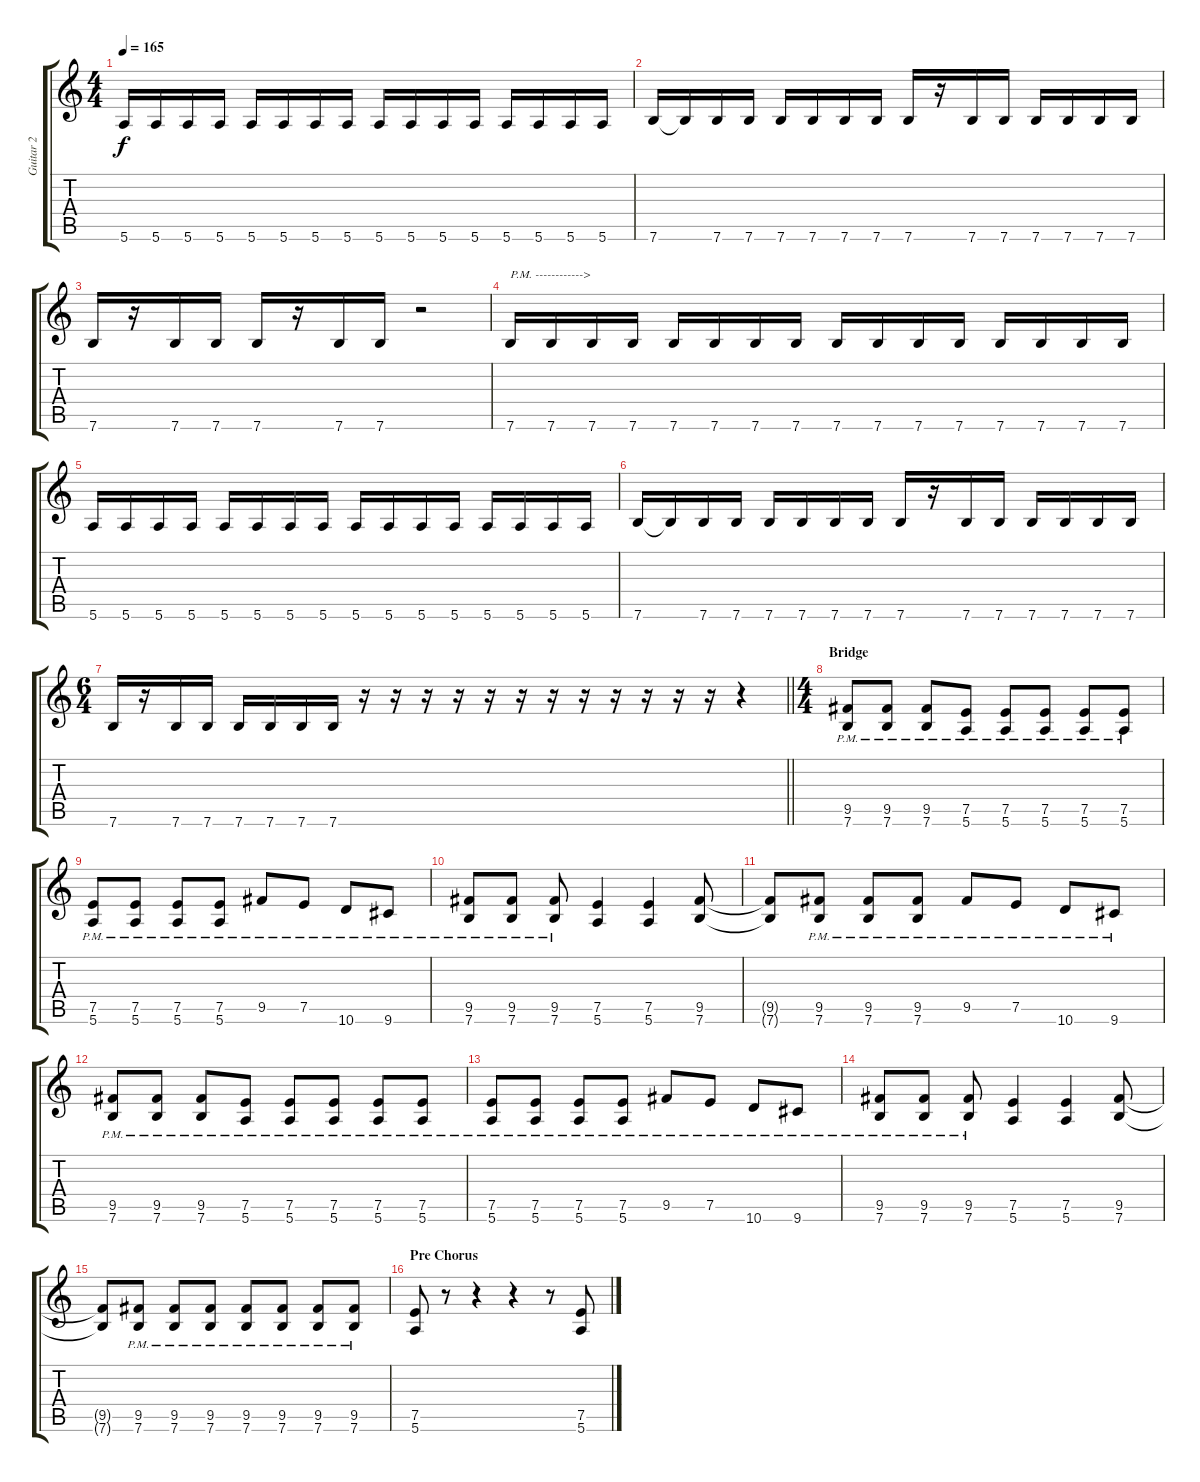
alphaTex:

\track ("Guitar 2" "Guitar 2") {instrument distortionguitar}
\staff {score tabs}
\tuning (E4 B3 G3 D3 A2 E2) {hide}
\ts (4 4)
\tempo 165
\clef g2
\ks c
5.6.16{dy f} 5.6.16 5.6.16 5.6.16 5.6.16 5.6.16 5.6.16 5.6.16 5.6.16 5.6.16 5.6.16 5.6.16 5.6.16 5.6.16 5.6.16 5.6.16 |
7.6.16 7.6{t}.16 7.6.16 7.6.16 7.6.16 7.6.16 7.6.16 7.6.16 7.6.16 r.16 7.6.16 7.6.16 7.6.16 7.6.16 7.6.16 7.6.16 |
7.6.16 r.16 7.6.16 7.6.16 7.6.16 r.16 7.6.16 7.6.16 r.2 |
7.6.16{txt "P.M. ------------>"} 7.6.16 7.6.16 7.6.16 7.6.16 7.6.16 7.6.16 7.6.16 7.6.16 7.6.16 7.6.16 7.6.16 7.6.16 7.6.16 7.6.16 7.6.16 |
5.6.16 5.6.16 5.6.16 5.6.16 5.6.16 5.6.16 5.6.16 5.6.16 5.6.16 5.6.16 5.6.16 5.6.16 5.6.16 5.6.16 5.6.16 5.6.16 |
7.6.16 7.6{t}.16 7.6.16 7.6.16 7.6.16 7.6.16 7.6.16 7.6.16 7.6.16 r.16 7.6.16 7.6.16 7.6.16 7.6.16 7.6.16 7.6.16 |
\ts (6 4)
\barLineRight lightlight
7.6.16 r.16 7.6.16 7.6.16 7.6.16 7.6.16 7.6.16 7.6.16 r.16 r.16 r.16 r.16 r.16 r.16 r.16 r.16 r.16 r.16 r.16 r.16 r.4 |
\ts (4 4)
\section ("" "Bridge")
(9.5{pm} 7.6{pm}).8 (9.5{pm} 7.6{pm}).8 (9.5{pm} 7.6{pm}).8 (7.5{pm} 5.6{pm}).8 (7.5{pm} 5.6{pm}).8 (7.5{pm} 5.6{pm}).8 (7.5{pm} 5.6{pm}).8 (7.5{pm} 5.6{pm}).8 |
(7.5{pm} 5.6{pm}).8 (7.5{pm} 5.6{pm}).8 (7.5{pm} 5.6{pm}).8 (7.5{pm} 5.6{pm}).8 9.5{pm}.8 7.5{pm}.8 10.6{pm}.8 9.6{pm}.8 |
(9.5{pm} 7.6{pm}).8 (9.5{pm} 7.6{pm}).8 (9.5{pm} 7.6{pm}).8 (7.5 5.6).4 (7.5 5.6).4 (9.5 7.6).8 |
(9.5{t} 7.6{t}).8 (9.5{pm} 7.6{pm}).8 (9.5{pm} 7.6{pm}).8 (9.5{pm} 7.6{pm}).8 9.5{pm}.8 7.5{pm}.8 10.6{pm}.8 9.6{pm}.8 |
(9.5{pm} 7.6{pm}).8 (9.5{pm} 7.6{pm}).8 (9.5{pm} 7.6{pm}).8 (7.5{pm} 5.6{pm}).8 (7.5{pm} 5.6{pm}).8 (7.5{pm} 5.6{pm}).8 (7.5{pm} 5.6{pm}).8 (7.5{pm} 5.6{pm}).8 |
(7.5{pm} 5.6{pm}).8 (7.5{pm} 5.6{pm}).8 (7.5{pm} 5.6{pm}).8 (7.5{pm} 5.6{pm}).8 9.5{pm}.8 7.5{pm}.8 10.6{pm}.8 9.6{pm}.8 |
(9.5{pm} 7.6{pm}).8 (9.5{pm} 7.6{pm}).8 (9.5{pm} 7.6{pm}).8 (7.5 5.6).4 (7.5 5.6).4 (9.5 7.6).8 |
(9.5{t} 7.6{t}).8 (9.5{pm} 7.6{pm}).8 (9.5{pm} 7.6{pm}).8 (9.5{pm} 7.6{pm}).8 (9.5{pm} 7.6{pm}).8 (9.5{pm} 7.6{pm}).8 (9.5{pm} 7.6{pm}).8 (9.5{pm} 7.6{pm}).8 |
\section ("" "Pre Chorus")
(7.5 5.6).8 r.8 r.4 r.4 r.8 (7.5 5.6).8
